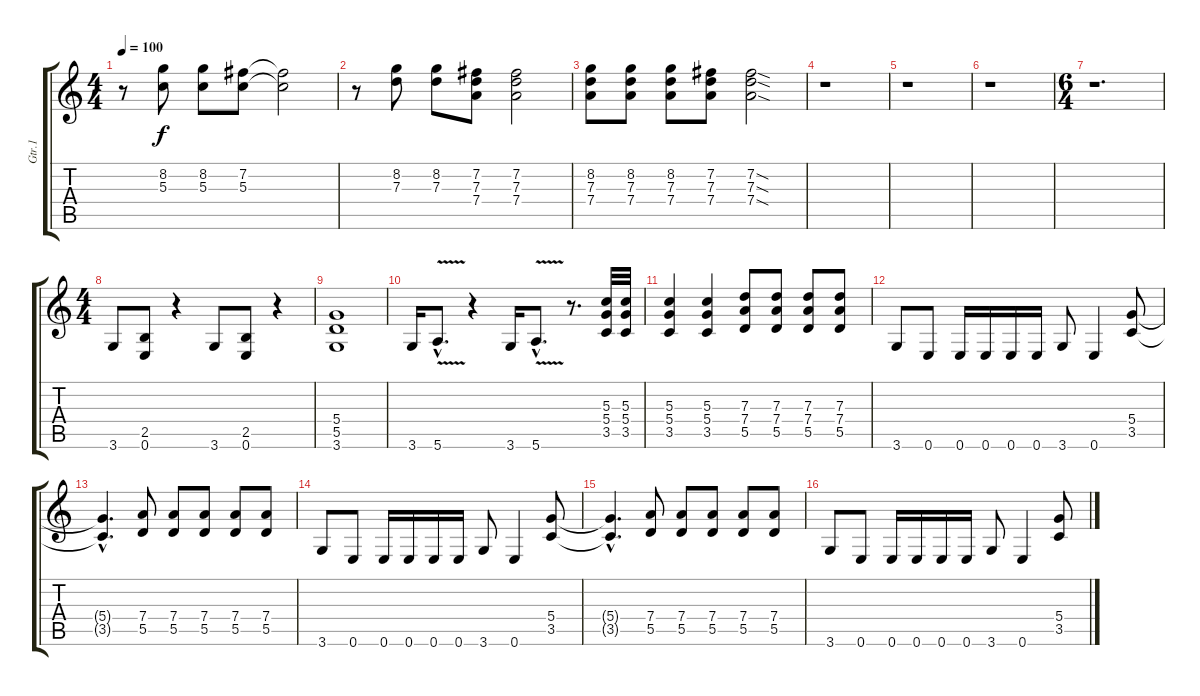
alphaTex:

\track ("Gtr.1" "Gtr.1") {instrument distortionguitar}
\staff {score tabs}
\tuning (E4 B3 G3 D3 A2 E2) {hide}
\ts (4 4)
\tempo 100
\clef g2
\ks c
r.8{dy f} (8.2 5.3).8 (8.2 5.3).8 (7.2 5.3).8 (7.2{t} 5.3{t}).2 |
r.8 (8.2 7.3).8 (8.2 7.3).8 (7.2 7.3 7.4).8 (7.2 7.3 7.4).2 |
(8.2 7.3 7.4).8 (8.2 7.3 7.4).8 (8.2 7.3 7.4).8 (7.2 7.3 7.4).8 (7.2{sod} 7.3{sod} 7.4{sod}).2 |
r.1 |
r.1 |
r.1 |
\ts (6 4)
r.1{d} |
\ts (4 4)
3.6.8 (2.5 0.6).8 r.4 3.6.8 (2.5 0.6).8 r.4 |
(5.4 5.5 3.6).1 |
3.6.16 5.6{v hac}.8{d} r.4 3.6.16 5.6{v hac}.8{d} r.8{d} (5.3 5.4 3.5).32 (5.3 5.4 3.5).32 |
(5.3 5.4 3.5).4 (5.3 5.4 3.5).4 (7.3 7.4 5.5).8 (7.3 7.4 5.5).8 (7.3 7.4 5.5).8 (7.3 7.4 5.5).8 |
3.6.8 0.6.8 0.6.16 0.6.16 0.6.16 0.6.16 3.6.8 0.6.4 (5.4 3.5).8 |
(5.4{hac t} 3.5{hac t}).4{d} (7.4 5.5).8 (7.4 5.5).8 (7.4 5.5).8 (7.4 5.5).8 (7.4 5.5).8 |
3.6.8 0.6.8 0.6.16 0.6.16 0.6.16 0.6.16 3.6.8 0.6.4 (5.4 3.5).8 |
(5.4{hac t} 3.5{hac t}).4{d} (7.4 5.5).8 (7.4 5.5).8 (7.4 5.5).8 (7.4 5.5).8 (7.4 5.5).8 |
3.6.8 0.6.8 0.6.16 0.6.16 0.6.16 0.6.16 3.6.8 0.6.4 (5.4 3.5).8
